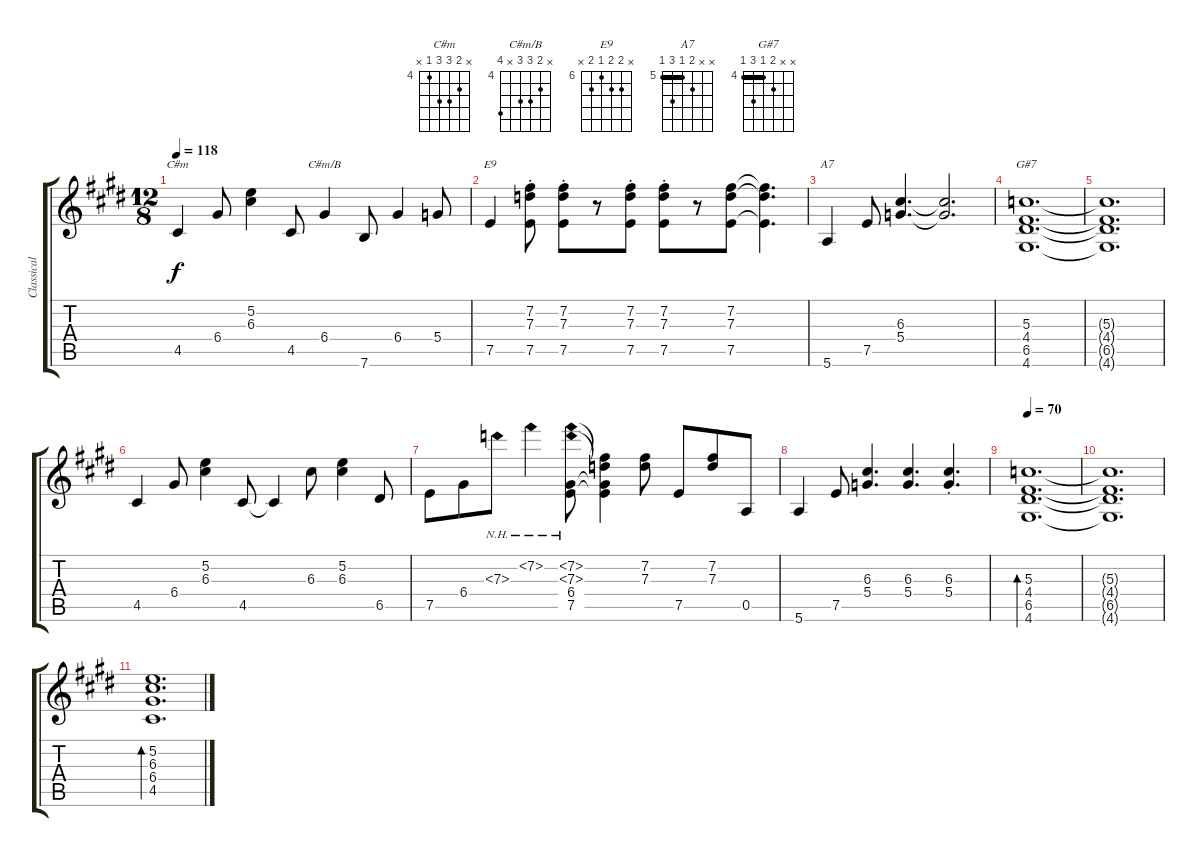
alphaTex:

\track ("Classical Guitar" "Classical ") {instrument acousticguitarnylon}
\staff {score tabs}
\tuning (E4 B3 G3 D3 A2 E2) {hide}
\chord ("C#m" x 5 6 6 4 x) {firstfret 4 barre 4}
\chord ("C#m/B" x 5 6 6 x 7) {firstfret 4}
\chord ("E9" x 7 7 6 7 x) {firstfret 6}
\chord ("A7" x x 6 5 7 5) {firstfret 5 barre 5}
\chord ("G#7" x x 5 4 6 4) {firstfret 4 barre 4}
\ts (12 8)
\tempo 118
\clef g2
\ks c#minor
4.5.4{ch "C#m" dy f} 6.4.8 (5.2 6.3).4 4.5.8 6.4.4{ch "C#m/B"} 7.6.8 6.4.4 5.4.8 |
7.5.4{ch "E9"} (7.2{st} 7.3{st} 7.5{st}).8{beam split} (7.2{st} 7.3{st} 7.5{st}).8 r.8 (7.2{st} 7.3{st} 7.5{st}).8 (7.2{st} 7.3{st} 7.5{st}).8 r.8 (7.2 7.3 7.5).8 (7.2{t} 7.3{t} 7.5{t}).4{d} |
5.6.4{ch "A7"} 7.5.8 (6.3 5.4).4{d} (6.3{t} 5.4{t}).2{d} |
(5.3 4.4 6.5 4.6).1{d ch "G#7"} |
(5.3{t} 4.4{t} 6.5{t} 4.6{t}).1{d} |
4.5.4 6.4.8 (5.2 6.3).4 4.5.8 4.5{t}.4 6.3.8 (5.2 6.3).4 6.5.8 |
7.5.8 6.4.8 7.3{nh}.8 7.2{nh}.4 (7.2{nh} 7.3{nh} 6.4 7.5).8 (7.2{t} 7.3{t} 6.4{t} 7.5{t}).4 (7.2 7.3).8 7.5.8 (7.2 7.3).8 0.5.8 |
5.6.4 7.5.8 (6.3 5.4).4{d} (6.3 5.4).4{d} (6.3{st} 5.4{st}).4{d} |
\tempo 70
(5.3 4.4 6.5 4.6).1{d bd 240} |
(5.3{t} 4.4{t} 6.5{t} 4.6{t}).1{d} |
(5.2 6.3 6.4 4.5).1{d bd 480}
